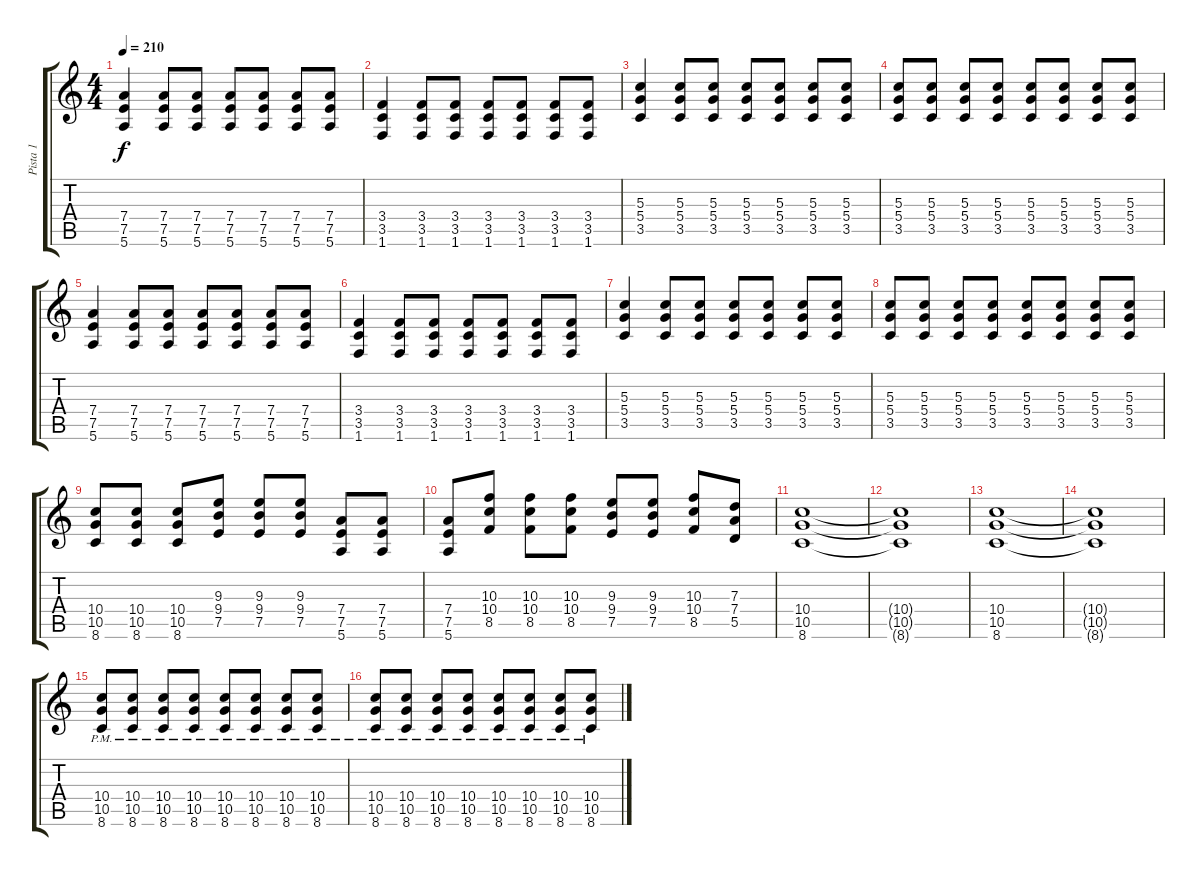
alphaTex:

\track ("Pista 1" "Pista 1") {instrument distortionguitar}
\staff {score tabs}
\tuning (E4 B3 G3 D3 A2 E2) {hide}
\ts (4 4)
\tempo 210
\clef g2
\ks c
(7.4 7.5 5.6).4{dy f} (7.4 7.5 5.6).8 (7.4 7.5 5.6).8 (7.4 7.5 5.6).8 (7.4 7.5 5.6).8 (7.4 7.5 5.6).8 (7.4 7.5 5.6).8 |
(3.4 3.5 1.6).4 (3.4 3.5 1.6).8 (3.4 3.5 1.6).8 (3.4 3.5 1.6).8 (3.4 3.5 1.6).8 (3.4 3.5 1.6).8 (3.4 3.5 1.6).8 |
(5.3 5.4 3.5).4 (5.3 5.4 3.5).8 (5.3 5.4 3.5).8 (5.3 5.4 3.5).8 (5.3 5.4 3.5).8 (5.3 5.4 3.5).8 (5.3 5.4 3.5).8 |
(5.3 5.4 3.5).8 (5.3 5.4 3.5).8 (5.3 5.4 3.5).8 (5.3 5.4 3.5).8 (5.3 5.4 3.5).8 (5.3 5.4 3.5).8 (5.3 5.4 3.5).8 (5.3 5.4 3.5).8 |
(7.4 7.5 5.6).4 (7.4 7.5 5.6).8 (7.4 7.5 5.6).8 (7.4 7.5 5.6).8 (7.4 7.5 5.6).8 (7.4 7.5 5.6).8 (7.4 7.5 5.6).8 |
(3.4 3.5 1.6).4 (3.4 3.5 1.6).8 (3.4 3.5 1.6).8 (3.4 3.5 1.6).8 (3.4 3.5 1.6).8 (3.4 3.5 1.6).8 (3.4 3.5 1.6).8 |
(5.3 5.4 3.5).4 (5.3 5.4 3.5).8 (5.3 5.4 3.5).8 (5.3 5.4 3.5).8 (5.3 5.4 3.5).8 (5.3 5.4 3.5).8 (5.3 5.4 3.5).8 |
(5.3 5.4 3.5).8 (5.3 5.4 3.5).8 (5.3 5.4 3.5).8 (5.3 5.4 3.5).8 (5.3 5.4 3.5).8 (5.3 5.4 3.5).8 (5.3 5.4 3.5).8 (5.3 5.4 3.5).8 |
(10.4 10.5 8.6).8 (10.4 10.5 8.6).8 (10.4 10.5 8.6).8 (9.3 9.4 7.5).8 (9.3 9.4 7.5).8 (9.3 9.4 7.5).8 (7.4 7.5 5.6).8 (7.4 7.5 5.6).8 |
(7.4 7.5 5.6).8 (10.3 10.4 8.5).8 (10.3 10.4 8.5).8 (10.3 10.4 8.5).8 (9.3 9.4 7.5).8 (9.3 9.4 7.5).8 (10.3 10.4 8.5).8 (7.3 7.4 5.5).8 |
(10.4 10.5 8.6).1 |
(10.4{t} 10.5{t} 8.6{t}).1 |
(10.4 10.5 8.6).1 |
(10.4{t} 10.5{t} 8.6{t}).1 |
(10.4{pm} 10.5{pm} 8.6{pm}).8 (10.4{pm} 10.5{pm} 8.6{pm}).8 (10.4{pm} 10.5{pm} 8.6{pm}).8 (10.4{pm} 10.5{pm} 8.6{pm}).8 (10.4{pm} 10.5{pm} 8.6{pm}).8 (10.4{pm} 10.5{pm} 8.6{pm}).8 (10.4{pm} 10.5{pm} 8.6{pm}).8 (10.4{pm} 10.5{pm} 8.6{pm}).8 |
(10.4{pm} 10.5{pm} 8.6{pm}).8 (10.4{pm} 10.5{pm} 8.6{pm}).8 (10.4{pm} 10.5{pm} 8.6{pm}).8 (10.4{pm} 10.5{pm} 8.6{pm}).8 (10.4{pm} 10.5{pm} 8.6{pm}).8 (10.4{pm} 10.5{pm} 8.6{pm}).8 (10.4{pm} 10.5{pm} 8.6{pm}).8 (10.4{pm} 10.5{pm} 8.6{pm}).8
